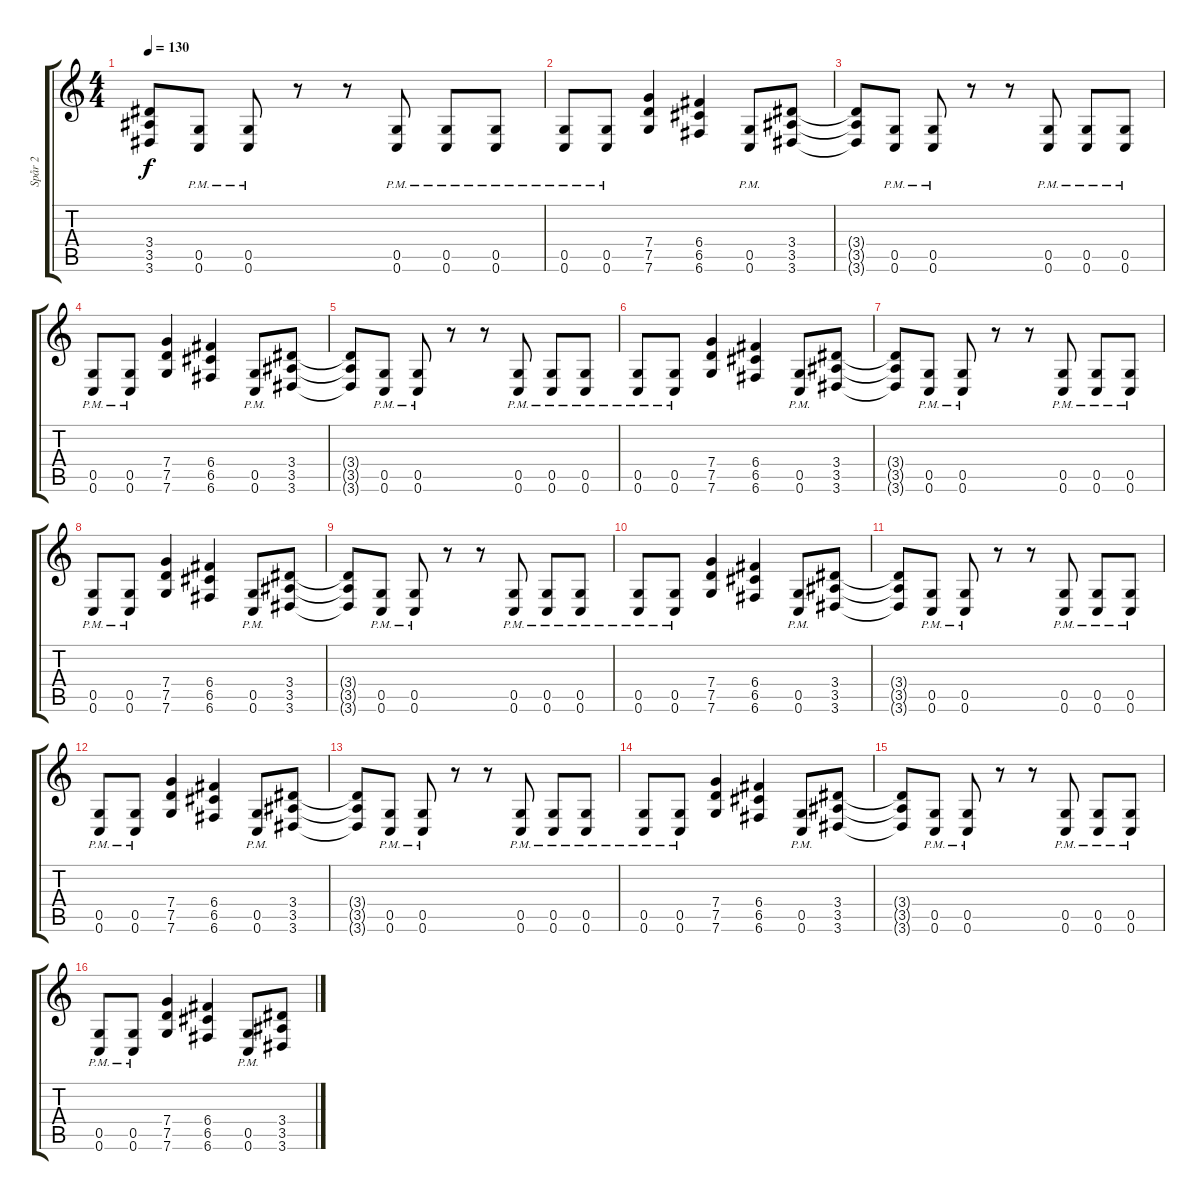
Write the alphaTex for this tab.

\track ("Spår 2" "Spår 2") {instrument distortionguitar}
\staff {score tabs}
\tuning (D4 A3 F3 C3 G2 C2) {hide}
\ts (4 4)
\tempo 130
\clef g2
\ks c
(3.4{t} 3.5{t} 3.6{t}).8{dy f} (0.5{pm} 0.6{pm}).8 (0.5{pm} 0.6{pm}).8 r.8 r.8 (0.5{pm} 0.6{pm}).8 (0.5{pm} 0.6{pm}).8 (0.5{pm} 0.6{pm}).8 |
(0.5{pm} 0.6{pm}).8{volume 14} (0.5{pm} 0.6{pm}).8 (7.4 7.5 7.6).4 (6.4 6.5 6.6).4 (0.5{pm} 0.6{pm}).8 (3.4 3.5 3.6).8 |
(3.4{t} 3.5{t} 3.6{t}).8 (0.5{pm} 0.6{pm}).8 (0.5{pm} 0.6{pm}).8 r.8 r.8 (0.5{pm} 0.6{pm}).8 (0.5{pm} 0.6{pm}).8 (0.5{pm} 0.6{pm}).8 |
(0.5{pm} 0.6{pm}).8{volume 12} (0.5{pm} 0.6{pm}).8 (7.4 7.5 7.6).4 (6.4 6.5 6.6).4 (0.5{pm} 0.6{pm}).8 (3.4 3.5 3.6).8 |
(3.4{t} 3.5{t} 3.6{t}).8 (0.5{pm} 0.6{pm}).8 (0.5{pm} 0.6{pm}).8 r.8 r.8 (0.5{pm} 0.6{pm}).8 (0.5{pm} 0.6{pm}).8 (0.5{pm} 0.6{pm}).8 |
(0.5{pm} 0.6{pm}).8{volume 10} (0.5{pm} 0.6{pm}).8 (7.4 7.5 7.6).4 (6.4 6.5 6.6).4 (0.5{pm} 0.6{pm}).8 (3.4 3.5 3.6).8 |
(3.4{t} 3.5{t} 3.6{t}).8 (0.5{pm} 0.6{pm}).8 (0.5{pm} 0.6{pm}).8 r.8 r.8 (0.5{pm} 0.6{pm}).8 (0.5{pm} 0.6{pm}).8 (0.5{pm} 0.6{pm}).8 |
(0.5{pm} 0.6{pm}).8{volume 8} (0.5{pm} 0.6{pm}).8 (7.4 7.5 7.6).4 (6.4 6.5 6.6).4 (0.5{pm} 0.6{pm}).8 (3.4 3.5 3.6).8 |
(3.4{t} 3.5{t} 3.6{t}).8 (0.5{pm} 0.6{pm}).8 (0.5{pm} 0.6{pm}).8 r.8 r.8 (0.5{pm} 0.6{pm}).8 (0.5{pm} 0.6{pm}).8 (0.5{pm} 0.6{pm}).8 |
(0.5{pm} 0.6{pm}).8{volume 6} (0.5{pm} 0.6{pm}).8 (7.4 7.5 7.6).4 (6.4 6.5 6.6).4 (0.5{pm} 0.6{pm}).8 (3.4 3.5 3.6).8 |
(3.4{t} 3.5{t} 3.6{t}).8 (0.5{pm} 0.6{pm}).8 (0.5{pm} 0.6{pm}).8 r.8 r.8 (0.5{pm} 0.6{pm}).8 (0.5{pm} 0.6{pm}).8 (0.5{pm} 0.6{pm}).8 |
(0.5{pm} 0.6{pm}).8{volume 5} (0.5{pm} 0.6{pm}).8 (7.4 7.5 7.6).4 (6.4 6.5 6.6).4 (0.5{pm} 0.6{pm}).8 (3.4 3.5 3.6).8 |
(3.4{t} 3.5{t} 3.6{t}).8 (0.5{pm} 0.6{pm}).8 (0.5{pm} 0.6{pm}).8 r.8 r.8 (0.5{pm} 0.6{pm}).8 (0.5{pm} 0.6{pm}).8 (0.5{pm} 0.6{pm}).8 |
(0.5{pm} 0.6{pm}).8{volume 4} (0.5{pm} 0.6{pm}).8 (7.4 7.5 7.6).4 (6.4 6.5 6.6).4 (0.5{pm} 0.6{pm}).8 (3.4 3.5 3.6).8 |
(3.4{t} 3.5{t} 3.6{t}).8{volume 3} (0.5{pm} 0.6{pm}).8 (0.5{pm} 0.6{pm}).8 r.8 r.8 (0.5{pm} 0.6{pm}).8 (0.5{pm} 0.6{pm}).8 (0.5{pm} 0.6{pm}).8 |
(0.5{pm} 0.6{pm}).8{volume 2} (0.5{pm} 0.6{pm}).8 (7.4 7.5 7.6).4 (6.4 6.5 6.6).4 (0.5{pm} 0.6{pm}).8 (3.4 3.5 3.6).8
